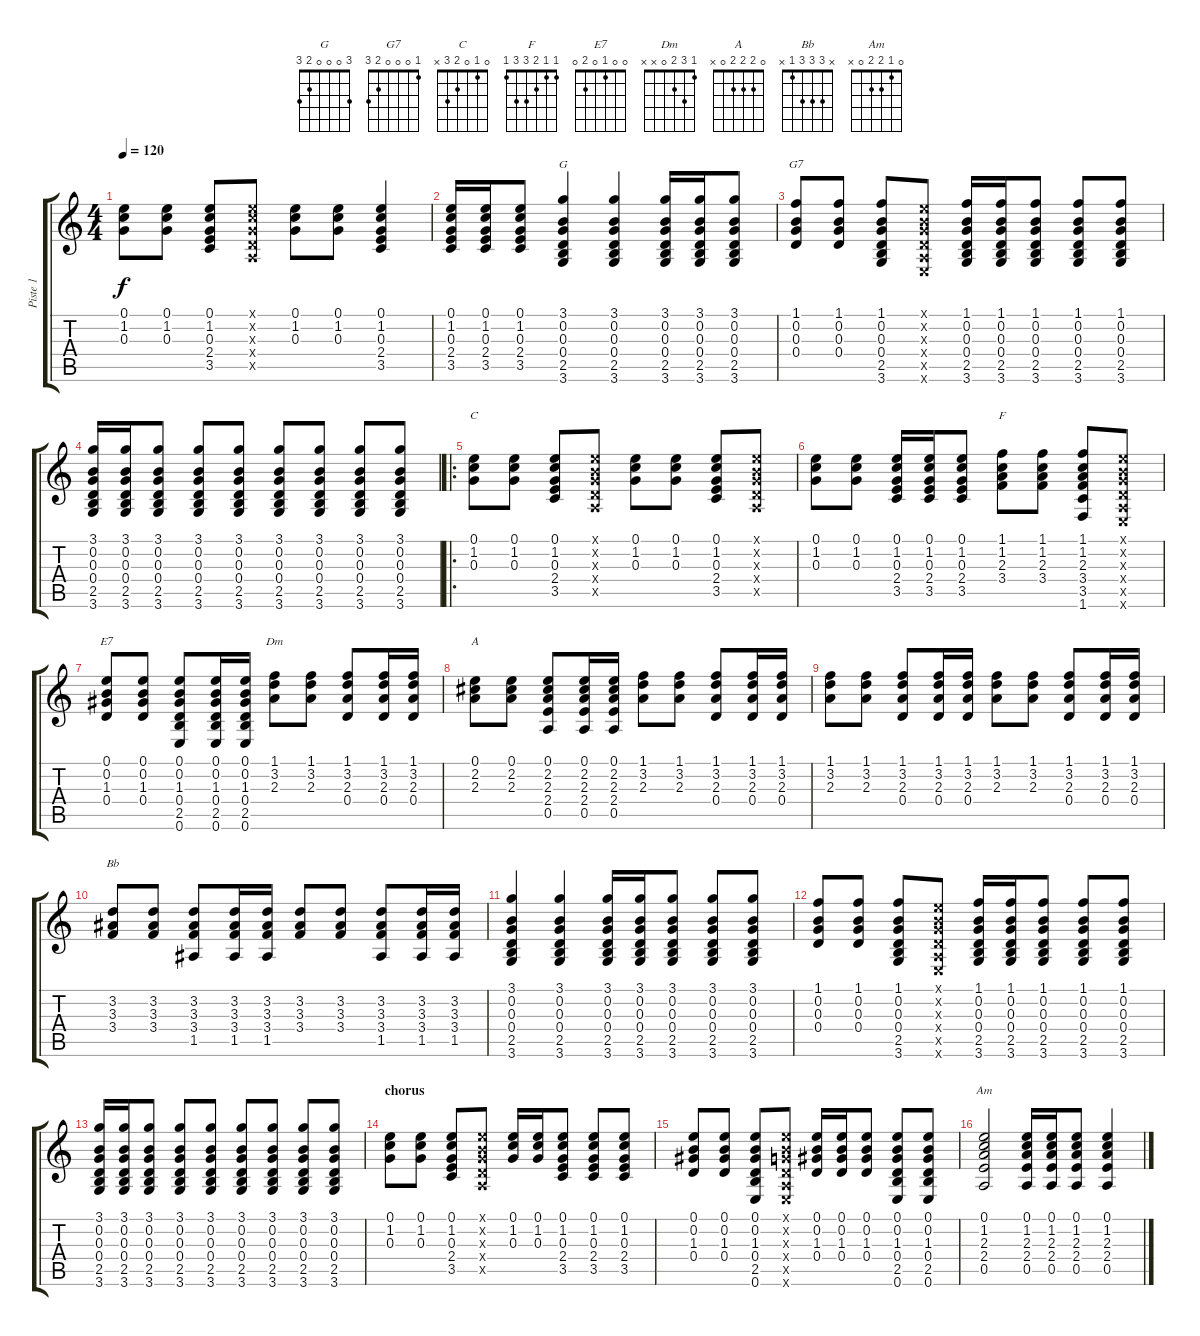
\track ("Piste 1" "Piste 1") {instrument acousticguitarsteel}
\staff {score tabs}
\tuning (E4 B3 G3 D3 A2 E2) {hide}
\chord ("G" 3 0 0 0 2 3)
\chord ("G7" 1 0 0 0 2 3)
\chord ("C" 0 1 0 2 3 x)
\chord ("F" 1 1 2 3 3 1)
\chord ("E7" 0 0 1 0 2 0)
\chord ("Dm" 1 3 2 0 x x)
\chord ("A" 0 2 2 2 0 x)
\chord ("Bb" x 3 3 3 1 x)
\chord ("Am" 0 1 2 2 0 x)
\ts (4 4)
\tempo 120
\clef g2
\ks c
(0.1 1.2 0.3).8{dy f} (0.1 1.2 0.3).8 (0.1 1.2 0.3 2.4 3.5).8 (0.1{x} 1.2{x} 0.3{x} 0.4{x} 0.5{x}).8 (0.1 1.2 0.3).8 (0.1 1.2 0.3).8 (0.1 1.2 0.3 2.4 3.5).4 |
(0.1 1.2 0.3 2.4 3.5).16 (0.1 1.2 0.3 2.4 3.5).16 (0.1 1.2 0.3 2.4 3.5).8 (3.1 0.2 0.3 0.4 2.5 3.6).4{ch "G"} (3.1 0.2 0.3 0.4 2.5 3.6).4 (3.1 0.2 0.3 0.4 2.5 3.6).16 (3.1 0.2 0.3 0.4 2.5 3.6).16 (3.1 0.2 0.3 0.4 2.5 3.6).8 |
(1.1 0.2 0.3 0.4).8{ch "G7"} (1.1 0.2 0.3 0.4).8 (1.1 0.2 0.3 0.4 2.5 3.6).8 (0.1{x} 0.2{x} 0.3{x} 0.4{x} 0.5{x} 0.6{x}).8 (1.1 0.2 0.3 0.4 2.5 3.6).16 (1.1 0.2 0.3 0.4 2.5 3.6).16 (1.1 0.2 0.3 0.4 2.5 3.6).8 (1.1 0.2 0.3 0.4 2.5 3.6).8 (1.1 0.2 0.3 0.4 2.5 3.6).8 |
(3.1 0.2 0.3 0.4 2.5 3.6).16 (3.1 0.2 0.3 0.4 2.5 3.6).16 (3.1 0.2 0.3 0.4 2.5 3.6).8 (3.1 0.2 0.3 0.4 2.5 3.6).8 (3.1 0.2 0.3 0.4 2.5 3.6).8 (3.1 0.2 0.3 0.4 2.5 3.6).8 (3.1 0.2 0.3 0.4 2.5 3.6).8 (3.1 0.2 0.3 0.4 2.5 3.6).8 (3.1 0.2 0.3 0.4 2.5 3.6).8 |
\ro
(0.1 1.2 0.3).8{ch "C"} (0.1 1.2 0.3).8 (0.1 1.2 0.3 2.4 3.5).8 (0.1{x} 0.2{x} 0.3{x} 0.4{x} 0.5{x}).8 (0.1 1.2 0.3).8 (0.1 1.2 0.3).8 (0.1 1.2 0.3 2.4 3.5).8 (0.1{x} 0.2{x} 0.3{x} 0.4{x} 0.5{x}).8 |
(0.1 1.2 0.3).8 (0.1 1.2 0.3).8 (0.1 1.2 0.3 2.4 3.5).16 (0.1 1.2 0.3 2.4 3.5).16 (0.1 1.2 0.3 2.4 3.5).8 (1.1 1.2 2.3 3.4).8{ch "F"} (1.1 1.2 2.3 3.4).8 (1.1 1.2 2.3 3.4 3.5 1.6).8 (0.1{x} 0.2{x} 0.3{x} 0.4{x} 0.5{x} 0.6{x}).8 |
(0.1 0.2 1.3 0.4).8{ch "E7"} (0.1 0.2 1.3 0.4).8 (0.1 0.2 1.3 0.4 2.5 0.6).8 (0.1 0.2 1.3 0.4 2.5 0.6).16 (0.1 0.2 1.3 0.4 2.5 0.6).16 (1.1 3.2 2.3).8{ch "Dm"} (1.1 3.2 2.3).8 (1.1 3.2 2.3 0.4).8 (1.1 3.2 2.3 0.4).16 (1.1 3.2 2.3 0.4).16 |
(0.1 2.2 2.3).8{ch "A"} (0.1 2.2 2.3).8 (0.1 2.2 2.3 2.4 0.5).8 (0.1 2.2 2.3 2.4 0.5).16 (0.1 2.2 2.3 2.4 0.5).16 (1.1 3.2 2.3).8 (1.1 3.2 2.3).8 (1.1 3.2 2.3 0.4).8 (1.1 3.2 2.3 0.4).16 (1.1 3.2 2.3 0.4).16 |
(1.1 3.2 2.3).8 (1.1 3.2 2.3).8 (1.1 3.2 2.3 0.4).8 (1.1 3.2 2.3 0.4).16 (1.1 3.2 2.3 0.4).16 (1.1 3.2 2.3).8 (1.1 3.2 2.3).8 (1.1 3.2 2.3 0.4).8 (1.1 3.2 2.3 0.4).16 (1.1 3.2 2.3 0.4).16 |
(3.2 3.3 3.4).8{ch "Bb"} (3.2 3.3 3.4).8 (3.2 3.3 3.4 1.5).8 (3.2 3.3 3.4 1.5).16 (3.2 3.3 3.4 1.5).16 (3.2 3.3 3.4).8 (3.2 3.3 3.4).8 (3.2 3.3 3.4 1.5).8 (3.2 3.3 3.4 1.5).16 (3.2 3.3 3.4 1.5).16 |
(3.1 0.2 0.3 0.4 2.5 3.6).4 (3.1 0.2 0.3 0.4 2.5 3.6).4 (3.1 0.2 0.3 0.4 2.5 3.6).16 (3.1 0.2 0.3 0.4 2.5 3.6).16 (3.1 0.2 0.3 0.4 2.5 3.6).8 (3.1 0.2 0.3 0.4 2.5 3.6).8 (3.1 0.2 0.3 0.4 2.5 3.6).8 |
(1.1 0.2 0.3 0.4).8 (1.1 0.2 0.3 0.4).8 (1.1 0.2 0.3 0.4 2.5 3.6).8 (0.1{x} 0.2{x} 0.3{x} 0.4{x} 0.5{x} 0.6{x}).8 (1.1 0.2 0.3 0.4 2.5 3.6).16 (1.1 0.2 0.3 0.4 2.5 3.6).16 (1.1 0.2 0.3 0.4 2.5 3.6).8 (1.1 0.2 0.3 0.4 2.5 3.6).8 (1.1 0.2 0.3 0.4 2.5 3.6).8 |
(3.1 0.2 0.3 0.4 2.5 3.6).16 (3.1 0.2 0.3 0.4 2.5 3.6).16 (3.1 0.2 0.3 0.4 2.5 3.6).8 (3.1 0.2 0.3 0.4 2.5 3.6).8 (3.1 0.2 0.3 0.4 2.5 3.6).8 (3.1 0.2 0.3 0.4 2.5 3.6).8 (3.1 0.2 0.3 0.4 2.5 3.6).8 (3.1 0.2 0.3 0.4 2.5 3.6).8 (3.1 0.2 0.3 0.4 2.5 3.6).8 |
\section ("" "chorus")
(0.1 1.2 0.3).8 (0.1 1.2 0.3).8 (0.1 1.2 0.3 2.4 3.5).8 (0.1{x} 0.2{x} 0.3{x} 0.4{x} 0.5{x}).8 (0.1 1.2 0.3).16 (0.1 1.2 0.3).16 (0.1 1.2 0.3 2.4 3.5).8 (0.1 1.2 0.3 2.4 3.5).8 (0.1 1.2 0.3 2.4 3.5).8 |
(0.1 0.2 1.3 0.4).8 (0.1 0.2 1.3 0.4).8 (0.1 0.2 1.3 0.4 2.5 0.6).8 (0.1{x} 0.2{x} 0.3{x} 0.4{x} 0.5{x} 0.6{x}).8 (0.1 0.2 1.3 0.4).16 (0.1 0.2 1.3 0.4).16 (0.1 0.2 1.3 0.4).8 (0.1 0.2 1.3 0.4 2.5 0.6).8 (0.1 0.2 1.3 0.4 2.5 0.6).8 |
(0.1 1.2 2.3 2.4 0.5).2{ch "Am"} (0.1 1.2 2.3 2.4 0.5).16 (0.1 1.2 2.3 2.4 0.5).16 (0.1 1.2 2.3 2.4 0.5).8 (0.1 1.2 2.3 2.4 0.5).4
